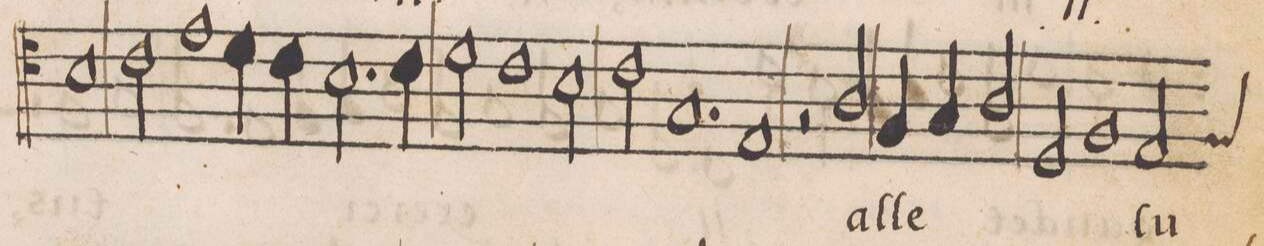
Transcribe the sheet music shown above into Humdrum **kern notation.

**kern	**text
*I"ALTVS	*
*clefC4	*
*k[]	*
*met(C|)	*
*M2/1	*
1B\	.
2c\	.
1e\	.
=15-	=15-
4d\	.
4c\	.
2.B\	.
4c\	.
=16-	=16-
2d\	.
1c\	.
2B\	.
=17-	=17-
2c\	-lu-
1.G/	.
=18-	=18-
1E/	-ia
*	*Xij
2r	.
2A/	al-
=19-	=19-
4F/	-le-
4G/	.
2A/	.
2D/	.
1F/	.
=20-	=20-
*custos:F	*
2E/	-lu-
*-	*-
